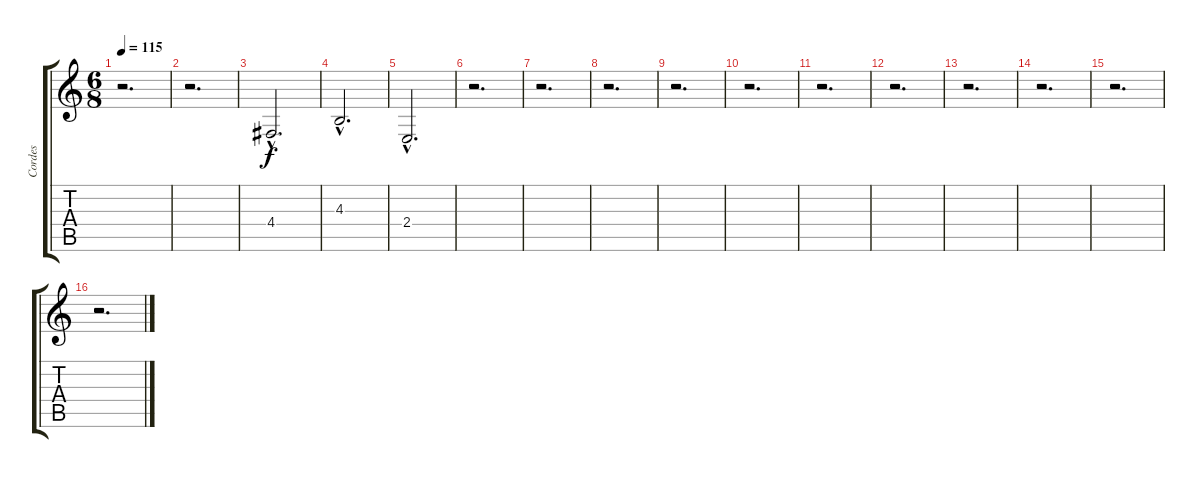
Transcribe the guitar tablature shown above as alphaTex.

\track ("Cordes" "Cordes") {instrument stringensemble2}
\staff {score tabs}
\tuning (E4 B3 G3 D3 A2 E2) {hide}
\ts (6 8)
\tempo 115
\clef g2
\ks c
r.2{d dy f} |
r.2{d} |
4.4{hac}.2{d} |
4.3{hac}.2{d} |
2.4{hac}.2{d} |
r.2{d} |
r.2{d} |
r.2{d} |
r.2{d} |
r.2{d} |
r.2{d} |
r.2{d} |
r.2{d} |
r.2{d} |
r.2{d} |
r.2{d}
